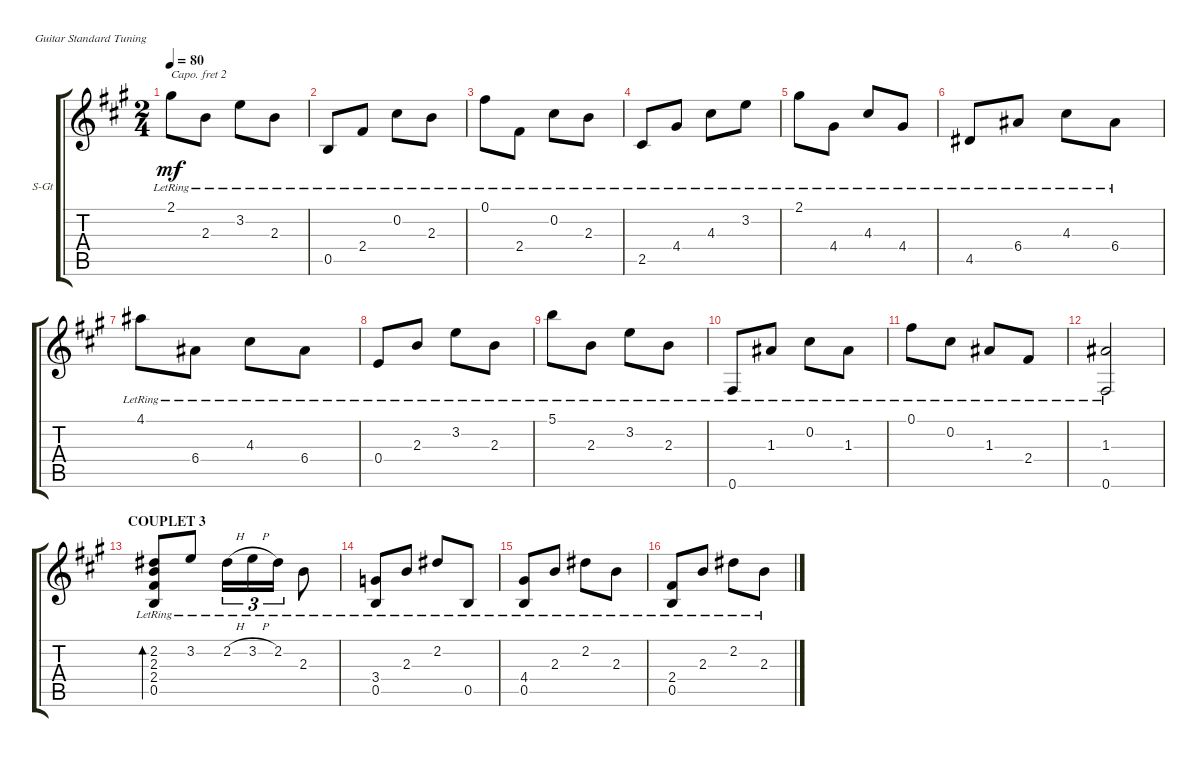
\defaultSystemsLayout 4
\bracketExtendMode groupsimilarinstruments
\firstSystemTrackNameOrientation horizontal
\otherSystemsTrackNameOrientation horizontal
\track ("Steel Guitar" "S-Gt") {instrument acousticguitarsteel}
\staff {score tabs}
\capo 2
\tuning (E4 B3 G3 D3 A2 E2)
\ts (2 4)
\tempo 80
\clef g2
\ks a
2.1{lr}.8{dy mf} 2.3{lr}.8 3.2{lr}.8 2.3{lr}.8 |
0.5{lr}.8 2.4{lr}.8 0.2{lr}.8 2.3{lr}.8 |
0.1{lr}.8 2.4{lr}.8 0.2{lr}.8 2.3{lr}.8 |
2.5{lr}.8 4.4{lr}.8 4.3{lr}.8 3.2{lr}.8 |
2.1{lr}.8 4.4{lr}.8 4.3{lr}.8 4.4{lr}.8 |
4.5{lr}.8 6.4{lr}.8 4.3{lr}.8 6.4{lr}.8 |
4.1{lr}.8 6.4{lr}.8 4.3{lr}.8 6.4{lr}.8 |
0.4{lr}.8 2.3{lr}.8 3.2{lr}.8 2.3{lr}.8 |
5.1{lr}.8 2.3{lr}.8 3.2{lr}.8 2.3{lr}.8 |
0.6{lr}.8 1.3{lr}.8 0.2{lr}.8 1.3{lr}.8 |
0.1{lr}.8 0.2{lr}.8 1.3{lr}.8 2.4{lr}.8 |
(0.6{lr} 1.3{lr}).2 |
\section ("" "COUPLET 3")
(0.5{lr} 2.4{lr} 2.3{lr} 2.2{lr}).8{bd 30} 3.2{lr}.8 2.2{h lr}.16{tu (3 2)} 3.2{h lr}.16{tu (3 2)} 2.2{lr}.16{tu (3 2)} 2.3{lr}.8 |
(3.4{lr} 0.5{lr}).8 2.3{lr}.8 2.2{lr}.8 0.5{lr}.8 |
(4.4{lr} 0.5{lr}).8 2.3{lr}.8 2.2{lr}.8 2.3{lr}.8 |
(0.5{lr} 2.4{lr}).8 2.3{lr}.8 2.2{lr}.8 2.3{lr}.8
